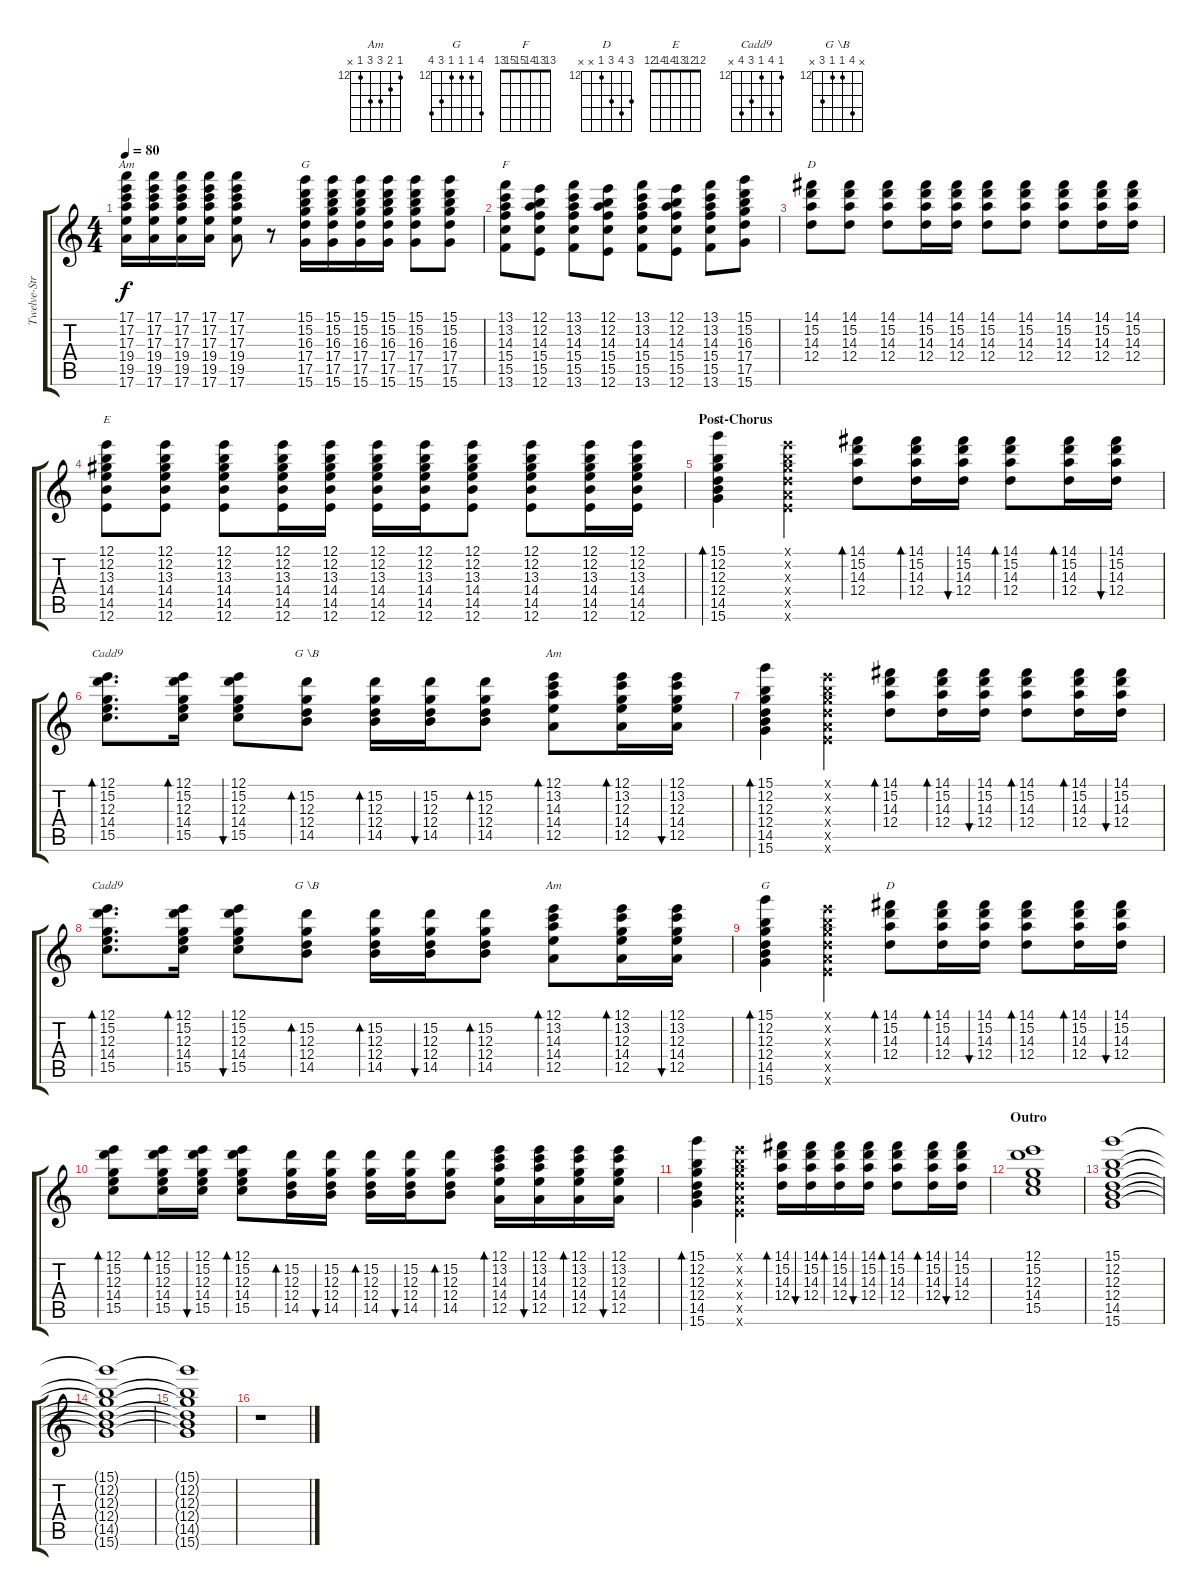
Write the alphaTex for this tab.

\track ("Twelve-String Effect" "Twelve-Str") {instrument acousticguitarsteel}
\staff {score tabs}
\tuning (E4 B3 G3 D3 A2 E2) {hide}
\chord ("Am" 17 17 17 19 19 17)
\chord ("G" 15 15 16 17 17 15)
\chord ("F" 13 13 14 15 15 13)
\chord ("D" 14 15 14 12 x x)
\chord ("E" 12 12 13 14 14 12)
\chord ("G" 15 12 12 12 14 15)
\chord ("Cadd9" 12 15 12 14 15 x)
\chord ("G \\B" x 15 12 12 14 x)
\chord ("Am" 12 13 14 14 12 x)
\chord ("Cadd9" 12 15 12 14 15 x) {firstfret 12}
\chord ("G \\B" x 15 12 12 14 x) {firstfret 12}
\chord ("Am" 12 13 14 14 12 x) {firstfret 12}
\chord ("G" 15 12 12 12 14 15) {firstfret 12}
\chord ("D" 14 15 14 12 x x) {firstfret 12}
\ts (4 4)
\tempo 80
\clef g2
\ks c
(17.1 17.2 17.3 19.4 19.5 17.6).16{ch "Am" dy f} (17.1 17.2 17.3 19.4 19.5 17.6).16 (17.1 17.2 17.3 19.4 19.5 17.6).16 (17.1 17.2 17.3 19.4 19.5 17.6).16 (17.1 17.2 17.3 19.4 19.5 17.6).8 r.8 (15.1 15.2 16.3 17.4 17.5 15.6).16{ch "G"} (15.1 15.2 16.3 17.4 17.5 15.6).16 (15.1 15.2 16.3 17.4 17.5 15.6).16 (15.1 15.2 16.3 17.4 17.5 15.6).16 (15.1 15.2 16.3 17.4 17.5 15.6).8 (15.1 15.2 16.3 17.4 17.5 15.6).8 |
(13.1 13.2 14.3 15.4 15.5 13.6).8{ch "F"} (12.1 12.2 14.3 15.4 15.5 12.6).8 (13.1 13.2 14.3 15.4 15.5 13.6).8 (12.1 12.2 14.3 15.4 15.5 12.6).8 (13.1 13.2 14.3 15.4 15.5 13.6).8 (12.1 12.2 14.3 15.4 15.5 12.6).8 (13.1 13.2 14.3 15.4 15.5 13.6).8 (15.1 15.2 16.3 17.4 17.5 15.6).8 |
(14.1 15.2 14.3 12.4).8{ch "D"} (14.1 15.2 14.3 12.4).8 (14.1 15.2 14.3 12.4).8 (14.1 15.2 14.3 12.4).16 (14.1 15.2 14.3 12.4).16 (14.1 15.2 14.3 12.4).8 (14.1 15.2 14.3 12.4).8 (14.1 15.2 14.3 12.4).8 (14.1 15.2 14.3 12.4).16 (14.1 15.2 14.3 12.4).16 |
(12.1 12.2 13.3 14.4 14.5 12.6).8{ch "E"} (12.1 12.2 13.3 14.4 14.5 12.6).8 (12.1 12.2 13.3 14.4 14.5 12.6).8 (12.1 12.2 13.3 14.4 14.5 12.6).16 (12.1 12.2 13.3 14.4 14.5 12.6).16 (12.1 12.2 13.3 14.4 14.5 12.6).16 (12.1 12.2 13.3 14.4 14.5 12.6).16 (12.1 12.2 13.3 14.4 14.5 12.6).8 (12.1 12.2 13.3 14.4 14.5 12.6).8 (12.1 12.2 13.3 14.4 14.5 12.6).16 (12.1 12.2 13.3 14.4 14.5 12.6).16 |
\section ("" "Post-Chorus")
(15.1 12.2 12.3 12.4 14.5 15.6).4{bd 120 ch "G"} (12.1{x} 12.2{x} 12.3{x} 12.4{x} 12.5{x} 12.6{x}).4 (14.1 15.2 14.3 12.4).8{bd 120} (14.1 15.2 14.3 12.4).16{bd 120} (14.1 15.2 14.3 12.4).16{bu 120} (14.1 15.2 14.3 12.4).8{bd 120} (14.1 15.2 14.3 12.4).16{bd 120} (14.1 15.2 14.3 12.4).16{bu 120} |
(12.1 15.2 12.3 14.4 15.5).8{d bd 120 ch "Cadd9"} (12.1 15.2 12.3 14.4 15.5).16{bd 120} (12.1 15.2 12.3 14.4 15.5).8{bu 120} (15.2 12.3 12.4 14.5).8{bd 120 ch "G \\B"} (15.2 12.3 12.4 14.5).16{bd 120} (15.2 12.3 12.4 14.5).16{bu 120} (15.2 12.3 12.4 14.5).8{bd 120} (12.1 13.2 14.3 14.4 12.5).8{bd 120 ch "Am"} (12.1 13.2 12.3 14.4 12.5).16{bd 120} (12.1 13.2 12.3 14.4 12.5).16{bu 120} |
(15.1 12.2 12.3 12.4 14.5 15.6).4{bd 120} (12.1{x} 12.2{x} 12.3{x} 12.4{x} 12.5{x} 12.6{x}).4 (14.1 15.2 14.3 12.4).8{bd 120} (14.1 15.2 14.3 12.4).16{bd 120} (14.1 15.2 14.3 12.4).16{bu 120} (14.1 15.2 14.3 12.4).8{bd 120} (14.1 15.2 14.3 12.4).16{bd 120} (14.1 15.2 14.3 12.4).16{bu 120} |
(12.1 15.2 12.3 14.4 15.5).8{d bd 120 ch "Cadd9"} (12.1 15.2 12.3 14.4 15.5).16{bd 120} (12.1 15.2 12.3 14.4 15.5).8{bu 120} (15.2 12.3 12.4 14.5).8{bd 120 ch "G \\B"} (15.2 12.3 12.4 14.5).16{bd 120} (15.2 12.3 12.4 14.5).16{bu 120} (15.2 12.3 12.4 14.5).8{bd 120} (12.1 13.2 14.3 14.4 12.5).8{bd 120 ch "Am"} (12.1 13.2 12.3 14.4 12.5).16{bd 120} (12.1 13.2 12.3 14.4 12.5).16{bu 120} |
(15.1 12.2 12.3 12.4 14.5 15.6).4{bd 120 ch "G"} (12.1{x} 12.2{x} 12.3{x} 12.4{x} 12.5{x} 12.6{x}).4 (14.1 15.2 14.3 12.4).8{bd 120 ch "D"} (14.1 15.2 14.3 12.4).16{bd 120} (14.1 15.2 14.3 12.4).16{bu 120} (14.1 15.2 14.3 12.4).8{bd 120} (14.1 15.2 14.3 12.4).16{bd 120} (14.1 15.2 14.3 12.4).16{bu 120} |
(12.1 15.2 12.3 14.4 15.5).8{bd 120} (12.1 15.2 12.3 14.4 15.5).16{bd 120} (12.1 15.2 12.3 14.4 15.5).16{bu 120} (12.1 15.2 12.3 14.4 15.5).8{bd 120} (15.2 12.3 12.4 14.5).16{bd 120} (15.2 12.3 12.4 14.5).16{bu 120} (15.2 12.3 12.4 14.5).16{bd 120} (15.2 12.3 12.4 14.5).16{bu 120} (15.2 12.3 12.4 14.5).8{bd 120} (12.1 13.2 14.3 14.4 12.5).16{bd 120} (12.1 13.2 14.3 14.4 12.5).16{bu 120} (12.1 13.2 12.3 14.4 12.5).16{bd 120} (12.1 13.2 12.3 14.4 12.5).16{bu 120} |
(15.1 12.2 12.3 12.4 14.5 15.6).4{bd 120} (12.1{x} 12.2{x} 12.3{x} 12.4{x} 12.5{x} 12.6{x}).4 (14.1 15.2 14.3 12.4).16{bd 120} (14.1 15.2 14.3 12.4).16{bu 120} (14.1 15.2 14.3 12.4).16{bd 120} (14.1 15.2 14.3 12.4).16{bu 120} (14.1 15.2 14.3 12.4).8{bd 120} (14.1 15.2 14.3 12.4).16{bd 120} (14.1 15.2 14.3 12.4).16{bu 120} |
\section ("" "Outro")
(12.1 15.2 12.3 14.4 15.5).1 |
(15.1 12.2 12.3 12.4 14.5 15.6).1 |
(15.1{t} 12.2{t} 12.3{t} 12.4{t} 14.5{t} 15.6{t}).1 |
(15.1{t} 12.2{t} 12.3{t} 12.4{t} 14.5{t} 15.6{t}).1 |
r.1
